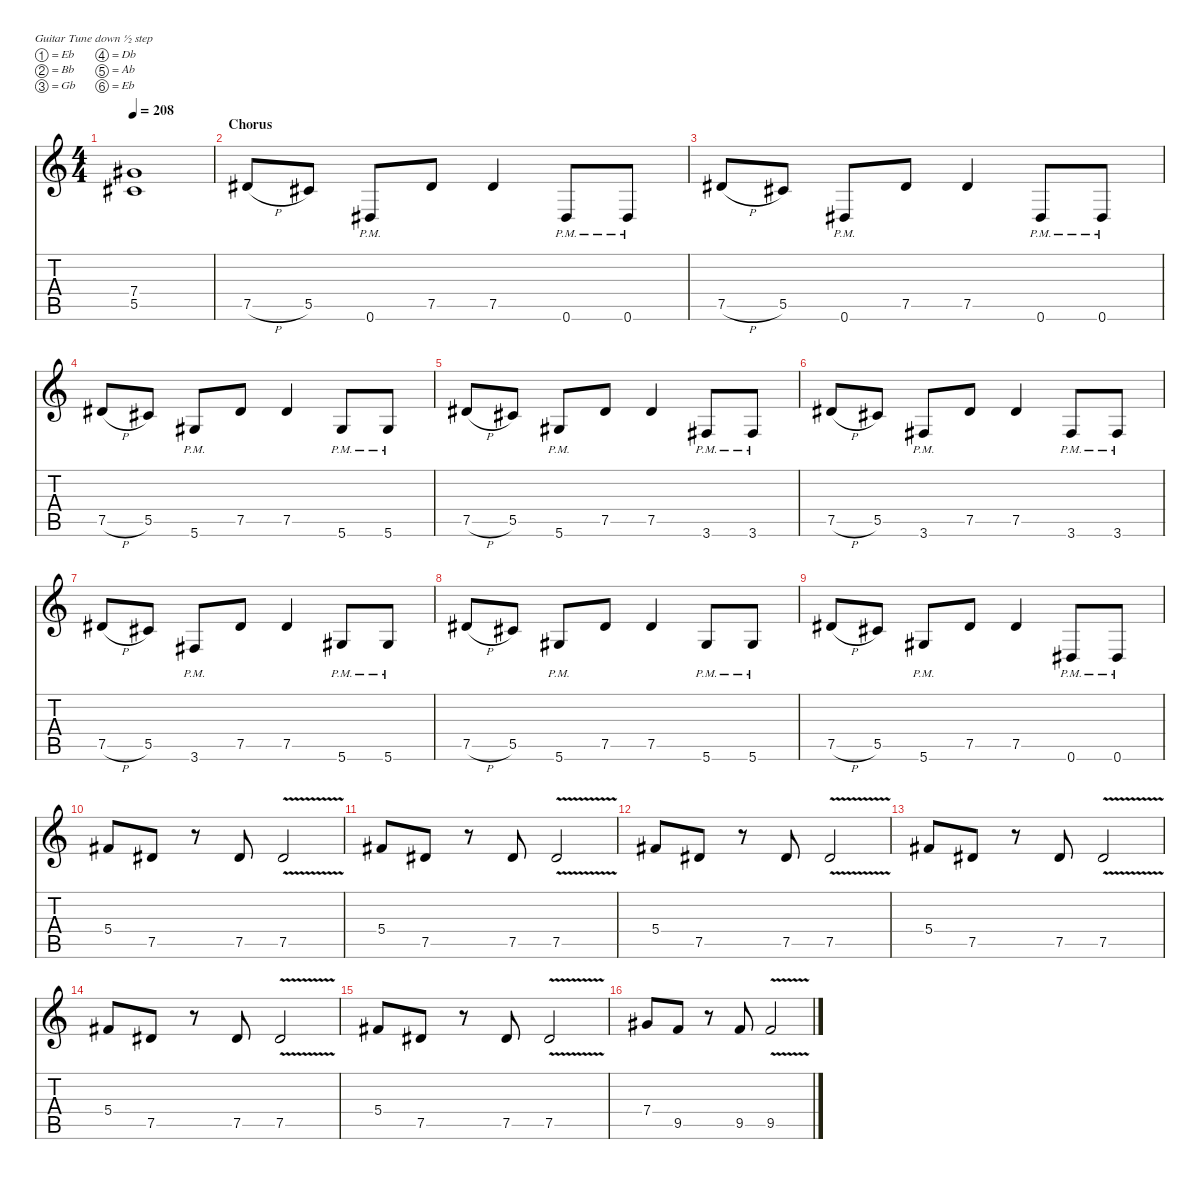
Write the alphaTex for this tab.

\defaultSystemsLayout 4
\hideDynamics
\bracketExtendMode nobrackets
\singleTrackTrackNamePolicy hidden
\multiTrackTrackNamePolicy hidden
\otherSystemsTrackNameOrientation horizontal
\track ("Rhythm Guitar 2 (Kirk)" "   ") {defaultSystemsLayout 4 multiBarRest instrument distortionguitar}
\staff {score tabs}
\tuning (Eb4 Bb3 Gb3 Db3 Ab2 Eb2)
\ts (4 4)
\tempo 208
\clef g2
\ks c
(5.5{t acc #} 7.4{t acc #}).1{dy mf beam Up} |
\section ("" "Chorus")
7.5{h acc #}.8{beam Up} 5.5{acc #}.8{beam Up} 0.6{pm acc #}.8{beam Up} 7.5{acc #}.8{beam Up} 7.5{acc #}.4{beam Up} 0.6{pm acc #}.8{beam Up} 0.6{pm acc #}.8{beam Up} |
7.5{h acc #}.8{beam Up} 5.5{acc #}.8{beam Up} 0.6{pm acc #}.8{beam Up} 7.5{acc #}.8{beam Up} 7.5{acc #}.4{beam Up} 0.6{pm acc #}.8{beam Up} 0.6{pm acc #}.8{beam Up} |
7.5{h acc #}.8{beam Up} 5.5{acc #}.8{beam Up} 5.6{pm acc #}.8{beam Up} 7.5{acc #}.8{beam Up} 7.5{acc #}.4{beam Up} 5.6{pm acc #}.8{beam Up} 5.6{pm acc #}.8{beam Up} |
7.5{h acc #}.8{beam Up} 5.5{acc #}.8{beam Up} 5.6{pm acc #}.8{beam Up} 7.5{acc #}.8{beam Up} 7.5{acc #}.4{beam Up} 3.6{pm acc #}.8{beam Up} 3.6{pm acc #}.8{beam Up} |
7.5{h acc #}.8{beam Up} 5.5{acc #}.8{beam Up} 3.6{pm acc #}.8{beam Up} 7.5{acc #}.8{beam Up} 7.5{acc #}.4{beam Up} 3.6{pm acc #}.8{beam Up} 3.6{pm acc #}.8{beam Up} |
7.5{h acc #}.8{beam Up} 5.5{acc #}.8{beam Up} 3.6{pm acc #}.8{beam Up} 7.5{acc #}.8{beam Up} 7.5{acc #}.4{beam Up} 5.6{pm acc #}.8{beam Up} 5.6{pm acc #}.8{beam Up} |
7.5{h acc #}.8{beam Up} 5.5{acc #}.8{beam Up} 5.6{pm acc #}.8{beam Up} 7.5{acc #}.8{beam Up} 7.5{acc #}.4{beam Up} 5.6{pm acc #}.8{beam Up} 5.6{pm acc #}.8{beam Up} |
7.5{h acc #}.8{beam Up} 5.5{acc #}.8{beam Up} 5.6{pm acc #}.8{beam Up} 7.5{acc #}.8{beam Up} 7.5{acc #}.4{beam Up} 0.6{pm acc #}.8{beam Up} 0.6{pm acc #}.8{beam Up} |
5.4{acc #}.8{beam Up} 7.5{acc #}.8{beam Up} r.8{beam Up} 7.5{acc #}.8{beam Up} 7.5{v acc #}.2{beam Up} |
5.4{acc #}.8{beam Up} 7.5{acc #}.8{beam Up} r.8{beam Up} 7.5{acc #}.8{beam Up} 7.5{v acc #}.2{beam Up} |
5.4{acc #}.8{beam Up} 7.5{acc #}.8{beam Up} r.8{beam Up} 7.5{acc #}.8{beam Up} 7.5{v acc #}.2{beam Up} |
5.4{acc #}.8{beam Up} 7.5{acc #}.8{beam Up} r.8{beam Up} 7.5{acc #}.8{beam Up} 7.5{v acc #}.2{beam Up} |
5.4{acc #}.8{beam Up} 7.5{acc #}.8{beam Up} r.8{beam Up} 7.5{acc #}.8{beam Up} 7.5{v acc #}.2{beam Up} |
5.4{acc #}.8{beam Up} 7.5{acc #}.8{beam Up} r.8{beam Up} 7.5{acc #}.8{beam Up} 7.5{v acc #}.2{beam Up} |
7.4{acc #}.8{beam Up} 9.5.8{beam Up} r.8{beam Up} 9.5.8{beam Up} 9.5{v}.2{beam Up}
